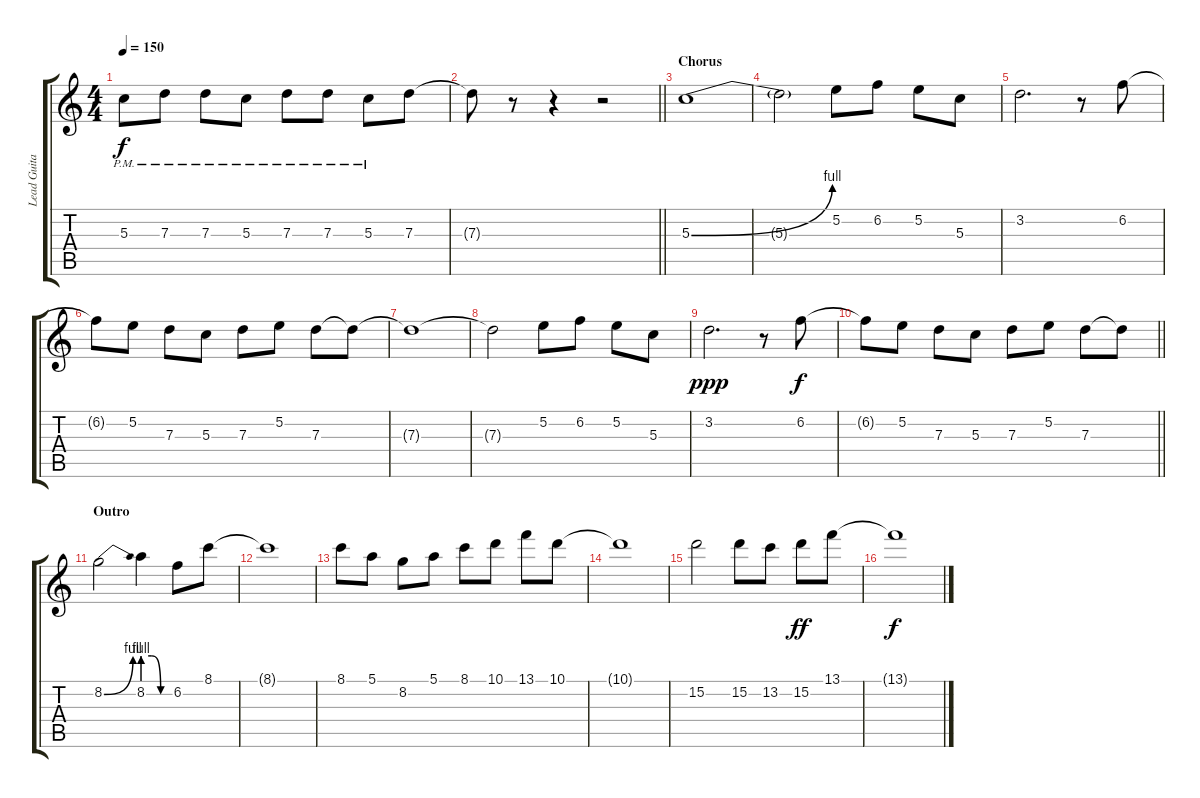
\track ("Lead Guitar" "Lead Guita") {instrument distortionguitar}
\staff {score tabs}
\tuning (E4 B3 G3 D3 A2 E2) {hide}
\ts (4 4)
\tempo 150
\clef g2
\ks c
5.3{pm}.8{dy f} 7.3{pm}.8 7.3{pm}.8 5.3{pm}.8 7.3{pm}.8 7.3{pm}.8 5.3{pm}.8 7.3.8 |
\barLineRight lightlight
7.3{t}.8 r.8 r.4 r.2 |
\section ("" "Chorus")
5.3{be (bend 0 0 60 4)}.1 |
5.3{t}.2 5.2.8 6.2.8 5.2.8 5.3.8 |
3.2.2{d} r.8 6.2.8 |
6.2{t}.8 5.2.8 7.3.8 5.3.8 7.3.8 5.2.8 7.3.8 7.3{t}.8 |
7.3{t}.1 |
7.3{t}.2 5.2.8 6.2.8 5.2.8 5.3.8 |
3.2.2{d dy ppp} r.8 6.2.8{dy f} |
\barLineRight lightlight
6.2{t}.8 5.2.8 7.3.8 5.3.8 7.3.8 5.2.8 7.3.8 7.3{t}.8 |
\section ("" "Outro")
8.2{be (bend 0 0 60 4)}.2 8.2{be (custom 0 4 20 4 40 0 60 0)}.4 6.2.8 8.1.8 |
8.1{t}.1 |
8.1.8 5.1.8 8.2.8 5.1.8 8.1.8 10.1.8 13.1.8 10.1.8 |
10.1{t}.1 |
15.2.2 15.2.8 13.2.8 15.2.8{dy ff} 13.1.8 |
13.1{t}.1{dy f}
